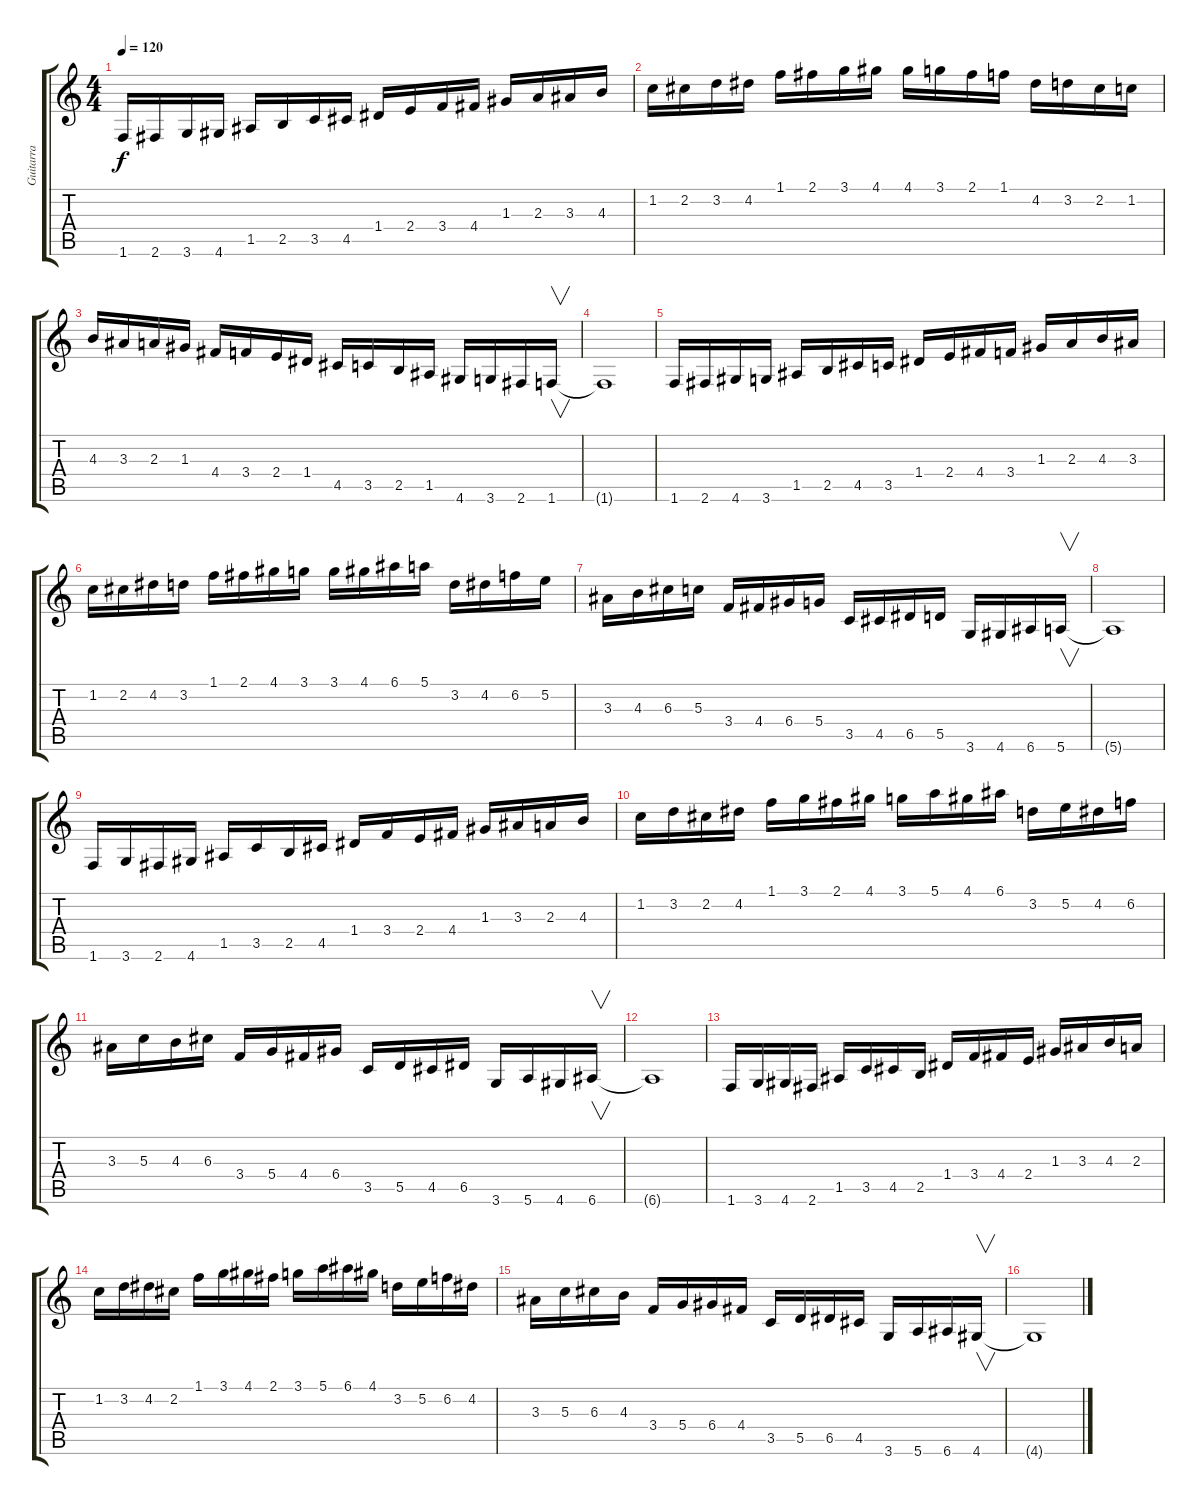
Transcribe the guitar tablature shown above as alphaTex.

\track ("Guitarra" "Guitarra") {instrument distortionguitar}
\staff {score tabs}
\tuning (E4 B3 G3 D3 A2 E2) {hide}
\ts (4 4)
\tempo 120
\clef g2
\ks c
1.6.16{dy f instrument distortionguitar} 2.6.16 3.6.16 4.6.16 1.5.16 2.5.16 3.5.16 4.5.16 1.4.16 2.4.16 3.4.16 4.4.16 1.3.16 2.3.16 3.3.16 4.3.16 |
1.2.16 2.2.16 3.2.16 4.2.16 1.1.16 2.1.16 3.1.16 4.1.16 4.1.16 3.1.16 2.1.16 1.1.16 4.2.16 3.2.16 2.2.16 1.2.16 |
4.3.16 3.3.16 2.3.16 1.3.16 4.4.16 3.4.16 2.4.16 1.4.16 4.5.16 3.5.16 2.5.16 1.5.16 4.6.16 3.6.16 2.6.16 1.6.16{v} |
1.6{t}.1 |
1.6.16 2.6.16 4.6.16 3.6.16 1.5.16 2.5.16 4.5.16 3.5.16 1.4.16 2.4.16 4.4.16 3.4.16 1.3.16 2.3.16 4.3.16 3.3.16 |
1.2.16 2.2.16 4.2.16 3.2.16 1.1.16 2.1.16 4.1.16 3.1.16 3.1.16 4.1.16 6.1.16 5.1.16 3.2.16 4.2.16 6.2.16 5.2.16 |
3.3.16 4.3.16 6.3.16 5.3.16 3.4.16 4.4.16 6.4.16 5.4.16 3.5.16 4.5.16 6.5.16 5.5.16 3.6.16 4.6.16 6.6.16 5.6.16{v} |
5.6{t}.1 |
1.6.16 3.6.16 2.6.16 4.6.16 1.5.16 3.5.16 2.5.16 4.5.16 1.4.16 3.4.16 2.4.16 4.4.16 1.3.16 3.3.16 2.3.16 4.3.16 |
1.2.16 3.2.16 2.2.16 4.2.16 1.1.16 3.1.16 2.1.16 4.1.16 3.1.16 5.1.16 4.1.16 6.1.16 3.2.16 5.2.16 4.2.16 6.2.16 |
3.3.16 5.3.16 4.3.16 6.3.16 3.4.16 5.4.16 4.4.16 6.4.16 3.5.16 5.5.16 4.5.16 6.5.16 3.6.16 5.6.16 4.6.16 6.6.16{v} |
6.6{t}.1 |
1.6.16 3.6.16 4.6.16 2.6.16 1.5.16 3.5.16 4.5.16 2.5.16 1.4.16 3.4.16 4.4.16 2.4.16 1.3.16 3.3.16 4.3.16 2.3.16 |
1.2.16 3.2.16 4.2.16 2.2.16 1.1.16 3.1.16 4.1.16 2.1.16 3.1.16 5.1.16 6.1.16 4.1.16 3.2.16 5.2.16 6.2.16 4.2.16 |
3.3.16 5.3.16 6.3.16 4.3.16 3.4.16 5.4.16 6.4.16 4.4.16 3.5.16 5.5.16 6.5.16 4.5.16 3.6.16 5.6.16 6.6.16 4.6.16{v} |
4.6{t}.1
